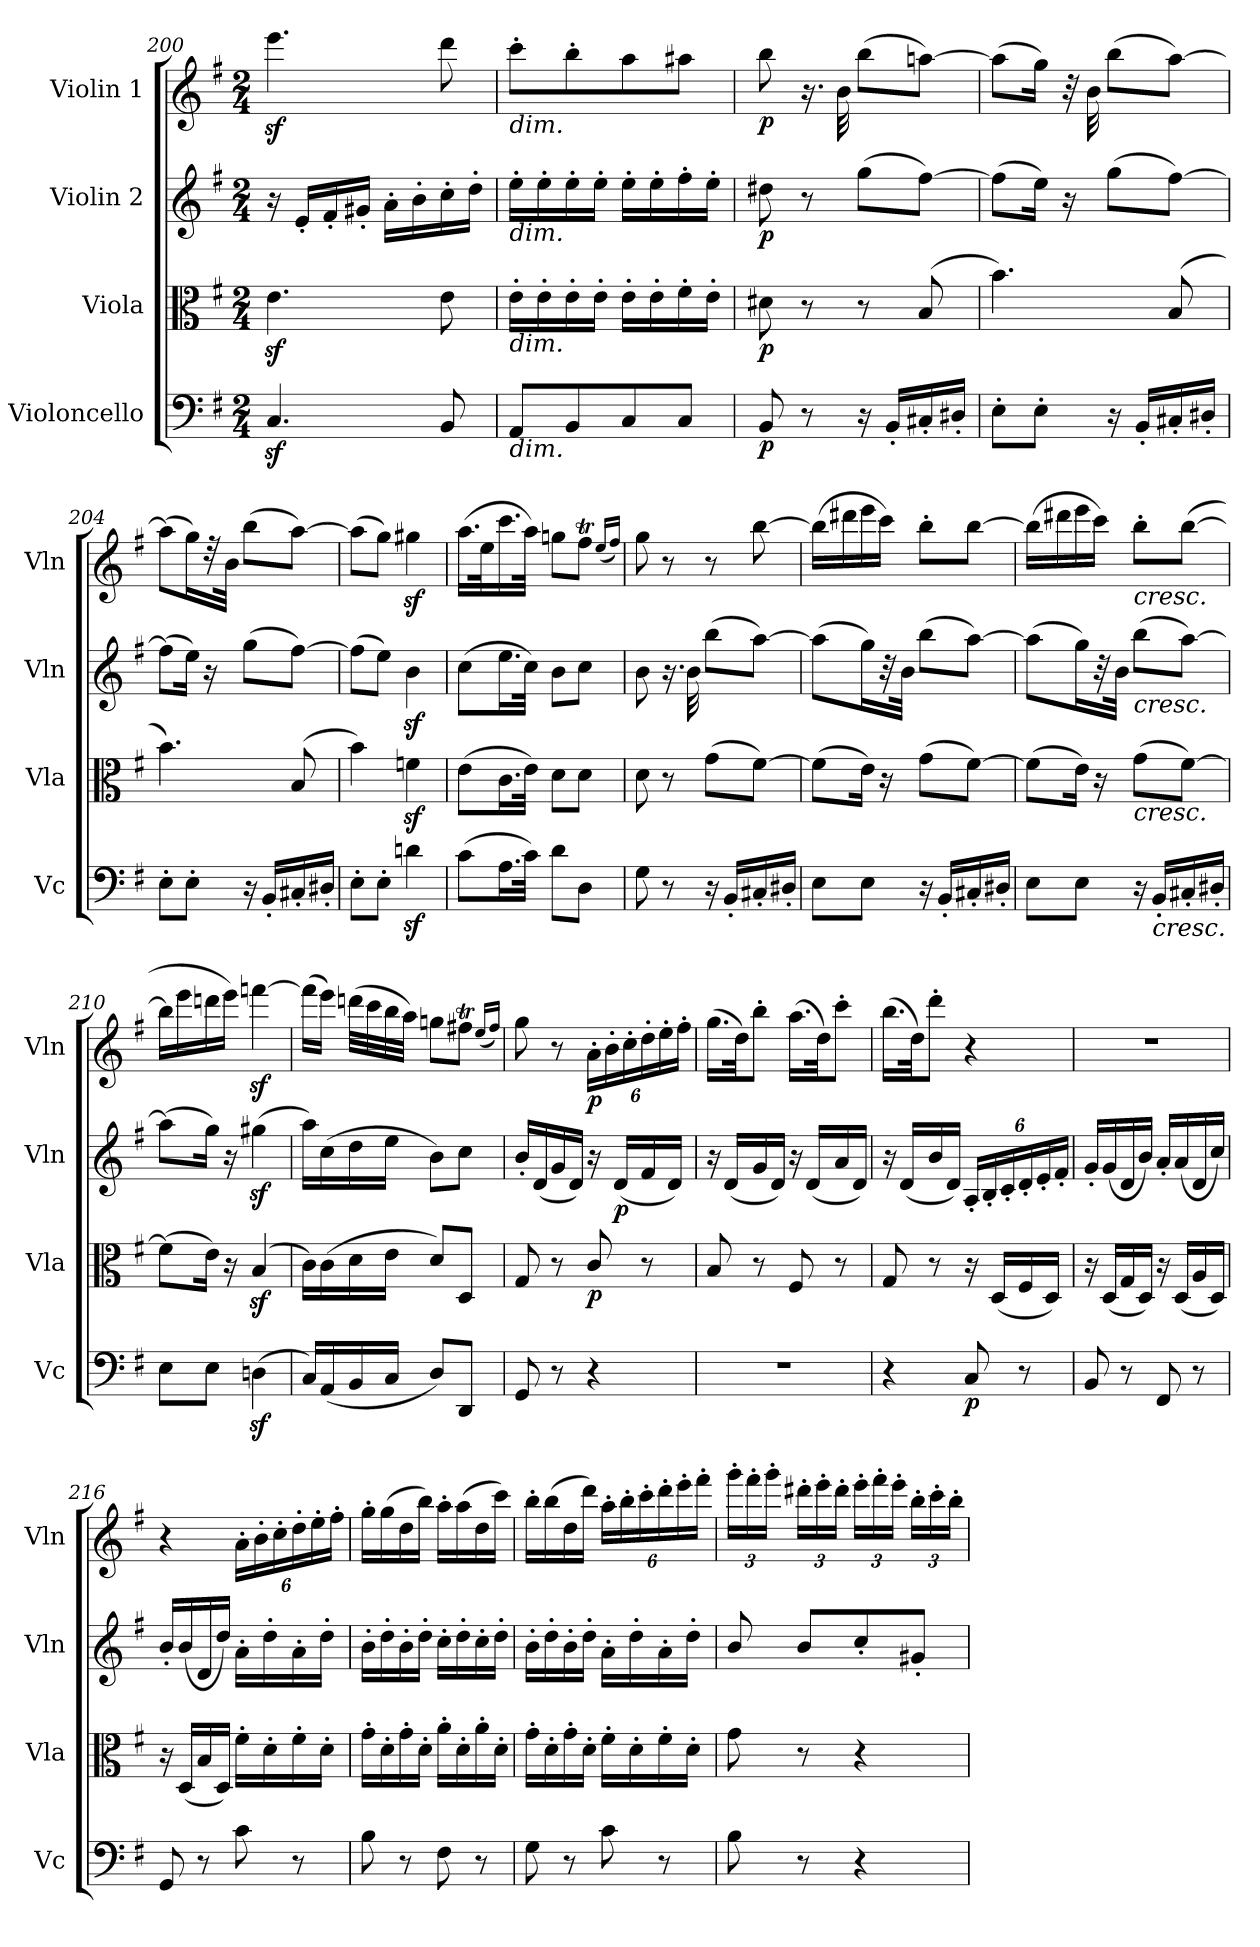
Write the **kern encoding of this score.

**kern	**dynam	**kern	**dynam	**kern	**dynam	**kern	**dynam
*part4	*part4	*part3	*part3	*part2	*part2	*part1	*part1
*staff4	*staff4	*staff3	*staff3	*staff2	*staff2	*staff1	*staff1
*I"Violoncello	*	*I"Viola	*	*I"Violin 2	*	*I"Violin 1	*
*I'Vc	*	*I'Vla	*	*I'Vln	*	*I'Vln	*
*clefF4	*	*clefC3	*	*clefG2	*	*clefG2	*
*k[f#]	*	*k[f#]	*	*k[f#]	*	*k[f#]	*
*M2/4	*	*M2/4	*	*M2/4	*	*M2/4	*
=200	=200	=200	=200	=200	=200	=200	=200
4.Cz</	.	4.ez<\	.	16r	.	4.eeez<\	.
.	.	.	.	16e'/LL	.	.	.
.	.	.	.	16f#'/	.	.	.
.	.	.	.	16g#X'/JJ	.	.	.
.	.	.	.	16a'\LL	.	.	.
.	.	.	.	16b'\	.	.	.
8BB/	.	8e\	.	16cc'\	.	8ddd\	.
.	.	.	.	16dd'\JJ	.	.	.
!!LO:LB:g=z
=201	=201	=201	=201	=201	=201	=201	=201
!	!	!	!	!	!	!LO:TX:b:i:t=dim.	!
!	!	!	!	!LO:TX:b:i:t=dim.	!	!	!
!	!	!LO:TX:b:i:t=dim.	!	!	!	!	!
!LO:TX:b:i:t=dim.	!	!	!	!	!	!	!
8AA/L	.	16e'\LL	.	16ee'\LL	.	8ccc'\L	.
.	.	16e'\	.	16ee'\	.	.	.
8BB/	.	16e'\	.	16ee'\	.	8bb'\	.
.	.	16e'\JJ	.	16ee'\JJ	.	.	.
8C/	.	16e'\LL	.	16ee'\LL	.	8aa\	.
.	.	16e'\	.	16ee'\	.	.	.
8C/J	.	16f#'\	.	16ff#'\	.	8aa#X\J	.
.	.	16e'\JJ	.	16ee'\JJ	.	.	.
=202	=202	=202	=202	=202	=202	=202	=202
!	!LO:DY:b	!	!LO:DY:b	!	!LO:DY:b	!	!LO:DY:b
8BB/	p	8d#X\	p	8dd#X\	p	8bb\	p
8r	.	8r	.	8r	.	16.r	.
.	.	.	.	.	.	32b\	.
16r	.	8r	.	(8gg\L	.	(8bb\L	.
16BB'/LL	.	.	.	.	.	.	.
16C#X'/	.	(>8B/	.	[8ff#\J)	.	[8aan\J)	.
16D#X'/JJ	.	.	.	.	.	.	.
=203	=203	=203	=203	=203	=203	=203	=203
8E'\L	.	4.b\)	.	(8ff#\L]	.	(8aa\L]	.
8E'\J	.	.	.	16ee\Jk)	.	16gg\Jk)	.
.	.	.	.	16r	.	32r	.
.	.	.	.	.	.	32b\	.
16r	.	.	.	(8gg\L	.	(8bb\L	.
16BB'/LL	.	.	.	.	.	.	.
16C#X'/	.	(>8B/	.	[8ff#\J)	.	[8aa\J)	.
16D#X'/JJ	.	.	.	.	.	.	.
!!LO:PB:g=z
=204	=204	=204	=204	=204	=204	=204	=204
8E'\L	.	4.b\)	.	(8ff#\L]	.	(8aa\L]	.
8E'\J	.	.	.	16ee\Jk)	.	16gg\L)	.
.	.	.	.	16r	.	32r	.
.	.	.	.	.	.	32b\JJJ	.
16r	.	.	.	(8gg\L	.	(8bb\L	.
16BB'/LL	.	.	.	.	.	.	.
16C#X'/	.	(>8B/	.	[8ff#\J)	.	[8aa\J)	.
16D#X'/JJ	.	.	.	.	.	.	.
=205	=205	=205	=205	=205	=205	=205	=205
8E'\L	.	4b\)	.	(8ff#\L]	.	(8aa\L]	.
8E'\J	.	.	.	8ee\J)	.	8gg\J)	.
4dnz<\	.	4fnz<\	.	4bz<\	.	4gg#Xz<\	.
=206	=206	=206	=206	=206	=206	=206	=206
(8c\L	.	(8e\L	.	(8cc\L	.	(16.aa\LL	.
.	.	.	.	.	.	32ee\K	.
16.A\L	.	16.c\L	.	16.ee\L	.	16.ccc\	.
32c\JJk)	.	32e\JJk)	.	32cc\JJk)	.	32aa\JJk)	.
8d\L	.	8d\L	.	8b\L	.	8ggn\L	.
8D\J	.	8d\J	.	8cc\J	.	8ff#t\J	.
.	.	.	.	.	.	(16qee/LL	.
.	.	.	.	.	.	16qff#/JJ)	.
=207	=207	=207	=207	=207	=207	=207	=207
8G\	.	8d\	.	8b\	.	8gg\	.
8r	.	8r	.	16.r	.	8r	.
.	.	.	.	32b\	.	.	.
16r	.	(8g\L	.	(8bb\L	.	8r	.
16BB'/LL	.	.	.	.	.	.	.
16C#X'/	.	[8f#\J)	.	[8aa\J)	.	[8bb\	.
16D#X'/JJ	.	.	.	.	.	.	.
=208	=208	=208	=208	=208	=208	=208	=208
8E\L	.	(8f#\L]	.	(8aa\L]	.	(16bb\LL]	.
.	.	.	.	.	.	16ddd#X\	.
8E\J	.	16e\Jk)	.	16gg\L)	.	16eee\	.
.	.	16r	.	32r	.	16ccc\JJ)	.
.	.	.	.	32b\JJJ	.	.	.
16r	.	(8g\L	.	(8bb\L	.	8bb'\L	.
16BB'/LL	.	.	.	.	.	.	.
16C#X'/	.	[8f#\J)	.	[8aa\J)	.	[8bb\J	.
16D#X'/JJ	.	.	.	.	.	.	.
=209	=209	=209	=209	=209	=209	=209	=209
8E\L	.	(8f#\L]	.	(8aa\L]	.	(16bb\LL]	.
.	.	.	.	.	.	16ddd#X\	.
8E\J	.	16e\Jk)	.	16gg\L)	.	16eee\	.
.	.	16r	.	32r	.	16ccc\JJ)	.
.	.	.	.	32b\JJJ	.	.	.
!	!	!	!	!	!	!LO:TX:b:i:t=cresc.	!
!	!	!	!	!LO:TX:b:i:t=cresc.	!	!	!
!	!	!LO:TX:b:i:t=cresc.	!	!	!	!	!
16r	.	(8g\L	.	(8bb\L	.	8bb'\L	.
!LO:TX:b:i:t=cresc.	!	!	!	!	!	!	!
16BB'/LL	.	.	.	.	.	.	.
16C#X'/	.	[8f#\J)	.	[8aa\J)	.	([8bb\J	.
16D#X'/JJ	.	.	.	.	.	.	.
!!LO:LB:g=z
=210	=210	=210	=210	=210	=210	=210	=210
8E\L	.	(8f#\L]	.	(8aa\L]	.	16bb\LL]	.
.	.	.	.	.	.	16eee\	.
8E\J	.	16e\Jk)	.	16gg\Jk)	.	16dddn\	.
.	.	16r	.	16r	.	16eee\JJ)	.
(4Dnz<\	.	(>4Bz</	.	(4gg#Xz<\	.	[4fffnz<\	.
=211	=211	=211	=211	=211	=211	=211	=211
16C/LL)	.	16c\LL)	.	16aa\LL)	.	(16fff\LL]	.
(16AA/	.	(16c\	.	(16cc\	.	16eee\JJ)	.
16BB/	.	16d\	.	16dd\	.	(32dddn\LLL	.
.	.	.	.	.	.	32ccc\	.
16C/JJ	.	16e\JJ	.	16ee\JJ	.	32bb\	.
.	.	.	.	.	.	32aa\JJJ)	.
8D/L)	.	8d/L)	.	8b\L)	.	8ggn\L	.
8DD/J	.	8D/J	.	8cc\J	.	8ff#Xt\J	.
.	.	.	.	.	.	(16qee/LL	.
.	.	.	.	.	.	16qff#/JJ)	.
!!LO:LB:g=z
=212	=212	=212	=212	=212	=212	=212	=212
8GG/	.	8G/	.	16b'/LL	.	8gg\	.
.	.	.	.	(16d/	.	.	.
8r	.	8r	.	16g/	.	8r	.
.	.	.	.	16d/JJ)	.	.	.
!	!	!	!LO:DY:b	!	!	!	!LO:DY:b
4r	.	8c/	p	16r	.	24a'\LL	p
.	.	.	.	.	.	24b'\	.
!	!	!	!	!	!LO:DY:b	!	!
.	.	.	.	(16d/LL	p	.	.
.	.	.	.	.	.	24cc'\	.
.	.	8r	.	16f#/	.	24dd'\	.
.	.	.	.	.	.	24ee'\	.
.	.	.	.	16d/JJ)	.	.	.
.	.	.	.	.	.	24ff#'\JJ	.
=213	=213	=213	=213	=213	=213	=213	=213
2r	.	8B/	.	16r	.	(16.gg\LL	.
.	.	.	.	(16d/LL	.	.	.
.	.	.	.	.	.	32dd\JK)	.
.	.	8r	.	16g/	.	8bb'\J	.
.	.	.	.	16d/JJ)	.	.	.
.	.	8F#/	.	16r	.	(16.aa\LL	.
.	.	.	.	(16d/LL	.	.	.
.	.	.	.	.	.	32dd\JK)	.
.	.	8r	.	16a/	.	8ccc'\J	.
.	.	.	.	16d/JJ)	.	.	.
=214	=214	=214	=214	=214	=214	=214	=214
4r	.	8G/	.	16r	.	(16.bb\LL	.
.	.	.	.	(16d/LL	.	.	.
.	.	.	.	.	.	32dd\JK)	.
.	.	8r	.	16b/	.	8ddd'\J	.
.	.	.	.	16d/JJ)	.	.	.
*	*	*	*	*Xbrackettup	*	*	*
!	!LO:DY:b	!	!	!	!	!	!
8C/	p	16r	.	24A'/LL	.	4r	.
.	.	.	.	24B'/	.	.	.
.	.	(16D/LL	.	.	.	.	.
.	.	.	.	24c'/	.	.	.
8r	.	16F#/	.	24d'/	.	.	.
.	.	.	.	24e'/	.	.	.
.	.	16D/JJ)	.	.	.	.	.
.	.	.	.	24f#'/JJ	.	.	.
=215	=215	=215	=215	=215	=215	=215	=215
8BB/	.	16r	.	16g'/LL	.	2r	.
.	.	(16D/LL	.	(16g/	.	.	.
8r	.	16G/	.	16d/	.	.	.
.	.	16D/JJ)	.	16b/JJ)	.	.	.
8FF#/	.	16r	.	16a'/LL	.	.	.
.	.	(16D/LL	.	(16a/	.	.	.
8r	.	16A/	.	16d/	.	.	.
.	.	16D/JJ)	.	16cc/JJ)	.	.	.
!!LO:LB:g=z
=216	=216	=216	=216	=216	=216	=216	=216
8GG/	.	16r	.	16b'/LL	.	4r	.
.	.	(16D/LL	.	(16b/	.	.	.
8r	.	16B/	.	16d/	.	.	.
.	.	16D/JJ)	.	16dd/JJ)	.	.	.
*	*	*	*	*	*	*Xbrackettup	*
8c\	.	16f#'\LL	.	16a'\LL	.	24a'\LL	.
.	.	.	.	.	.	24b'\	.
.	.	16d'\	.	16dd'\	.	.	.
.	.	.	.	.	.	24cc'\	.
8r	.	16f#'\	.	16a'\	.	24dd'\	.
.	.	.	.	.	.	24ee'\	.
.	.	16d'\JJ	.	16dd'\JJ	.	.	.
.	.	.	.	.	.	24ff#'\JJ	.
=217	=217	=217	=217	=217	=217	=217	=217
8B\	.	16g'\LL	.	16b'\LL	.	16gg'\LL	.
.	.	16d'\	.	16dd'\	.	(16gg\	.
8r	.	16g'\	.	16b'\	.	16dd\	.
.	.	16d'\JJ	.	16dd'\JJ	.	16bb\JJ)	.
8F#\	.	16a'\LL	.	16cc'\LL	.	16aa'\LL	.
.	.	16d'\	.	16dd'\	.	(16aa\	.
8r	.	16a'\	.	16cc'\	.	16dd\	.
.	.	16d'\JJ	.	16dd'\JJ	.	16ccc\JJ)	.
=218	=218	=218	=218	=218	=218	=218	=218
8G\	.	16g'\LL	.	16b'\LL	.	16bb'\LL	.
.	.	16d'\	.	16dd'\	.	(16bb\	.
8r	.	16g'\	.	16b'\	.	16dd\	.
.	.	16d'\JJ	.	16dd'\JJ	.	16ddd\JJ)	.
8c\	.	16f#'\LL	.	16a'\LL	.	24aa'\LL	.
.	.	.	.	.	.	24bb'\	.
.	.	16d'\	.	16dd'\	.	.	.
.	.	.	.	.	.	24ccc'\	.
8r	.	16f#'\	.	16a'\	.	24ddd'\	.
.	.	.	.	.	.	24eee'\	.
.	.	16d'\JJ	.	16dd'\JJ	.	.	.
.	.	.	.	.	.	24fff#'\JJ	.
!!LO:LB:g=z
=219	=219	=219	=219	=219	=219	=219	=219
*	*	*	*	*	*	*brackettup	*
8B\	.	8g\	.	8b/	.	24ggg'\LL	.
.	.	.	.	.	.	24fff#'\	.
.	.	.	.	.	.	24ggg'\JJ	.
8r	.	8r	.	8b/L	.	24ddd#X'\LL	.
.	.	.	.	.	.	24eee'\	.
.	.	.	.	.	.	24ddd#'\JJ	.
4r	.	4r	.	8cc'/	.	24eee'\LL	.
.	.	.	.	.	.	24fff#'\	.
.	.	.	.	.	.	24eee'\JJ	.
.	.	.	.	8g#X'/J	.	24bb'\LL	.
.	.	.	.	.	.	24ccc'\	.
.	.	.	.	.	.	24bb'\JJ	.
=	=	=	=	=	=	=	=
*-	*-	*-	*-	*-	*-	*-	*-
